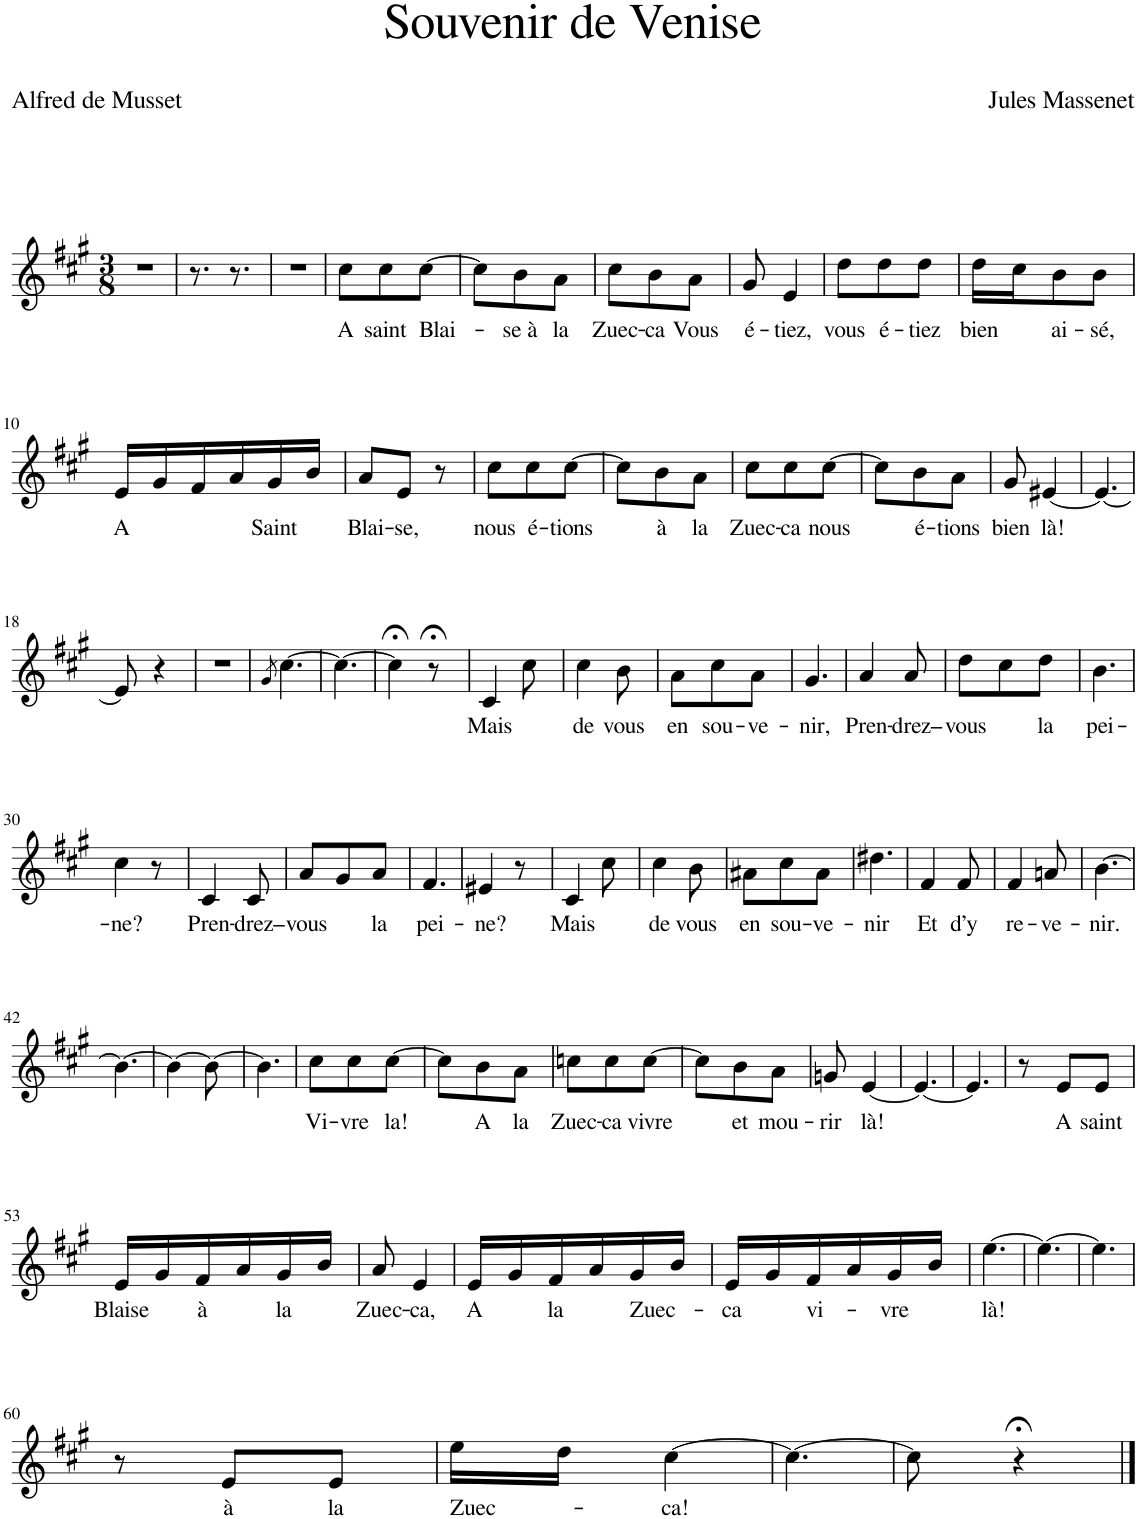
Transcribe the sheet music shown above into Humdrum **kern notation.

**kern	**text
*part1	*part1
*staff1	*staff1
*I"Piano	*
*I'Pno	*
*clefG2	*
*k[f#c#g#]	*
*M3/8	*
=1	=1
4.r	.
=2	=2
8.r	.
8.r	.
=3	=3
4.r	.
=4	=4
!	!LO:LY:b
8cc#\L	A
!	!LO:LY:b
8cc#\	saint
!	!LO:LY:b
[8cc#\J	Blai-
=5	=5
8cc#\L]	.
!	!LO:LY:b
8b\	-se à
!	!LO:LY:b
8a\J	la
=6	=6
!	!LO:LY:b
8cc#\L	Zuec-
!	!LO:LY:b
8b\	-ca
!	!LO:LY:b
8a\J	Vous
=7	=7
!	!LO:LY:b
8g#/	é-
!	!LO:LY:b
4e/	-tiez,
=8	=8
!	!LO:LY:b
8dd\L	vous
!	!LO:LY:b
8dd\	é-
!	!LO:LY:b
8dd\J	-tiez
=9	=9
!	!LO:LY:b
16dd\LL	bien
16cc#\J	.
!	!LO:LY:b
8b\	ai-
!	!LO:LY:b
8b\J	-sé,
!!LO:LB:g=z
=10	=10
!	!LO:LY:b
16e/LL	A
16g#/	.
16f#/	.
16a/	.
!	!LO:LY:b
16g#/	Saint
16b/JJ	.
=11	=11
!	!LO:LY:b
8a/L	Blai-
!	!LO:LY:b
8e/J	-se,
8r	.
=12	=12
!	!LO:LY:b
8cc#\L	nous
!	!LO:LY:b
8cc#\	é-
!	!LO:LY:b
[8cc#\J	-tions
=13	=13
8cc#\L]	.
!	!LO:LY:b
8b\	à
!	!LO:LY:b
8a\J	la
=14	=14
!	!LO:LY:b
8cc#\L	Zuec-
!	!LO:LY:b
8cc#\	-ca
!	!LO:LY:b
[8cc#\J	nous
=15	=15
8cc#\L]	.
!	!LO:LY:b
8b\	é-
!	!LO:LY:b
8a\J	-tions
=16	=16
!	!LO:LY:b
8g#/	bien
!	!LO:LY:b
[4e#X/	là!
=17	=17
4.e#/_	.
!!LO:LB:g=z
=18	=18
8e#/]	.
4r	.
=19	=19
4.r	.
=20	=20
8qg#/	.
[4.cc#\	.
=21	=21
4.cc#\_	.
=22	=22
4cc#;<\]	.
8r;<	.
=23	=23
!	!LO:LY:b
4c#/	Mais
8cc#\	.
=24	=24
!	!LO:LY:b
4cc#\	de
!	!LO:LY:b
8b\	vous
=25	=25
!	!LO:LY:b
8a\L	en
!	!LO:LY:b
8cc#\	sou-
!	!LO:LY:b
8a\J	-ve-
=26	=26
!	!LO:LY:b
4.g#/	-nir,
=27	=27
!	!LO:LY:b
4a/	Pren-
!	!LO:LY:b
8a/	-drez–
=28	=28
!	!LO:LY:b
8dd\L	vous
8cc#\	.
!	!LO:LY:b
8dd\J	la
=29	=29
!	!LO:LY:b
4.b\	pei-
!!LO:LB:g=z
=30	=30
!	!LO:LY:b
4cc#\	-ne?
8r	.
=31	=31
!	!LO:LY:b
4c#/	Pren-
!	!LO:LY:b
8c#/	-drez–
=32	=32
!	!LO:LY:b
8a/L	vous
8g#/	.
!	!LO:LY:b
8a/J	la
=33	=33
!	!LO:LY:b
4.f#/	pei-
=34	=34
!	!LO:LY:b
4e#X/	-ne?
8r	.
=35	=35
!	!LO:LY:b
4c#/	Mais
8cc#\	.
=36	=36
!	!LO:LY:b
4cc#\	de
!	!LO:LY:b
8b\	vous
=37	=37
!	!LO:LY:b
8a#X\L	en
!	!LO:LY:b
8cc#\	sou-
!	!LO:LY:b
8a#\J	-ve-
=38	=38
!	!LO:LY:b
4.dd#X\	-nir
=39	=39
!	!LO:LY:b
4f#/	Et
!	!LO:LY:b
8f#/	d’y
=40	=40
!	!LO:LY:b
4f#/	re-
!	!LO:LY:b
8an/	-ve-
=41	=41
!	!LO:LY:b
[4.b\	-nir.
!!LO:LB:g=z
=42	=42
4.b\_	.
=43	=43
4b\_	.
8b\_	.
=44	=44
4.b\]	.
=45	=45
!	!LO:LY:b
8cc#\L	Vi-
!	!LO:LY:b
8cc#\	-vre
!	!LO:LY:b
[8cc#\J	la!
=46	=46
8cc#\L]	.
!	!LO:LY:b
8b\	A
!	!LO:LY:b
8a\J	la
=47	=47
!	!LO:LY:b
8ccn\L	Zuec-
!	!LO:LY:b
8cc\	-ca
!	!LO:LY:b
[8cc\J	vivre
=48	=48
8cc\L]	.
!	!LO:LY:b
8b\	et
!	!LO:LY:b
8a\J	mou-
=49	=49
!	!LO:LY:b
8gn/	-rir
!	!LO:LY:b
[4e/	là!
=50	=50
4.e/_	.
=51	=51
4.e/]	.
=52	=52
8r	.
!	!LO:LY:b
8e/L	A
!	!LO:LY:b
8e/J	saint
!!LO:LB:g=z
=53	=53
!	!LO:LY:b
16e/LL	Blaise
16g#/	.
!	!LO:LY:b
16f#/	à
16a/	.
!	!LO:LY:b
16g#/	la
16b/JJ	.
=54	=54
!	!LO:LY:b
8a/	Zuec-
!	!LO:LY:b
4e/	-ca,
=55	=55
!	!LO:LY:b
16e/LL	A
16g#/	.
!	!LO:LY:b
16f#/	la
16a/	.
!	!LO:LY:b
16g#/	Zuec-
16b/JJ	.
=56	=56
!	!LO:LY:b
16e/LL	-ca
16g#/	.
!	!LO:LY:b
16f#/	vi-
16a/	.
!	!LO:LY:b
16g#/	-vre
16b/JJ	.
=57	=57
!	!LO:LY:b
[4.ee\	là!
=58	=58
4.ee\_	.
=59	=59
4.ee\]	.
!!LO:LB:g=z
=60	=60
8r	.
!	!LO:LY:b
8e/L	à
!	!LO:LY:b
8e/J	la
=61	=61
!	!LO:LY:b
16ee\LL	Zuec-
16dd\JJ	.
!	!LO:LY:b
[4cc#\	-ca!
=62	=62
4.cc#\_	.
=63	=63
8cc#\]	.
4r;<	.
==	==
*-	*-
